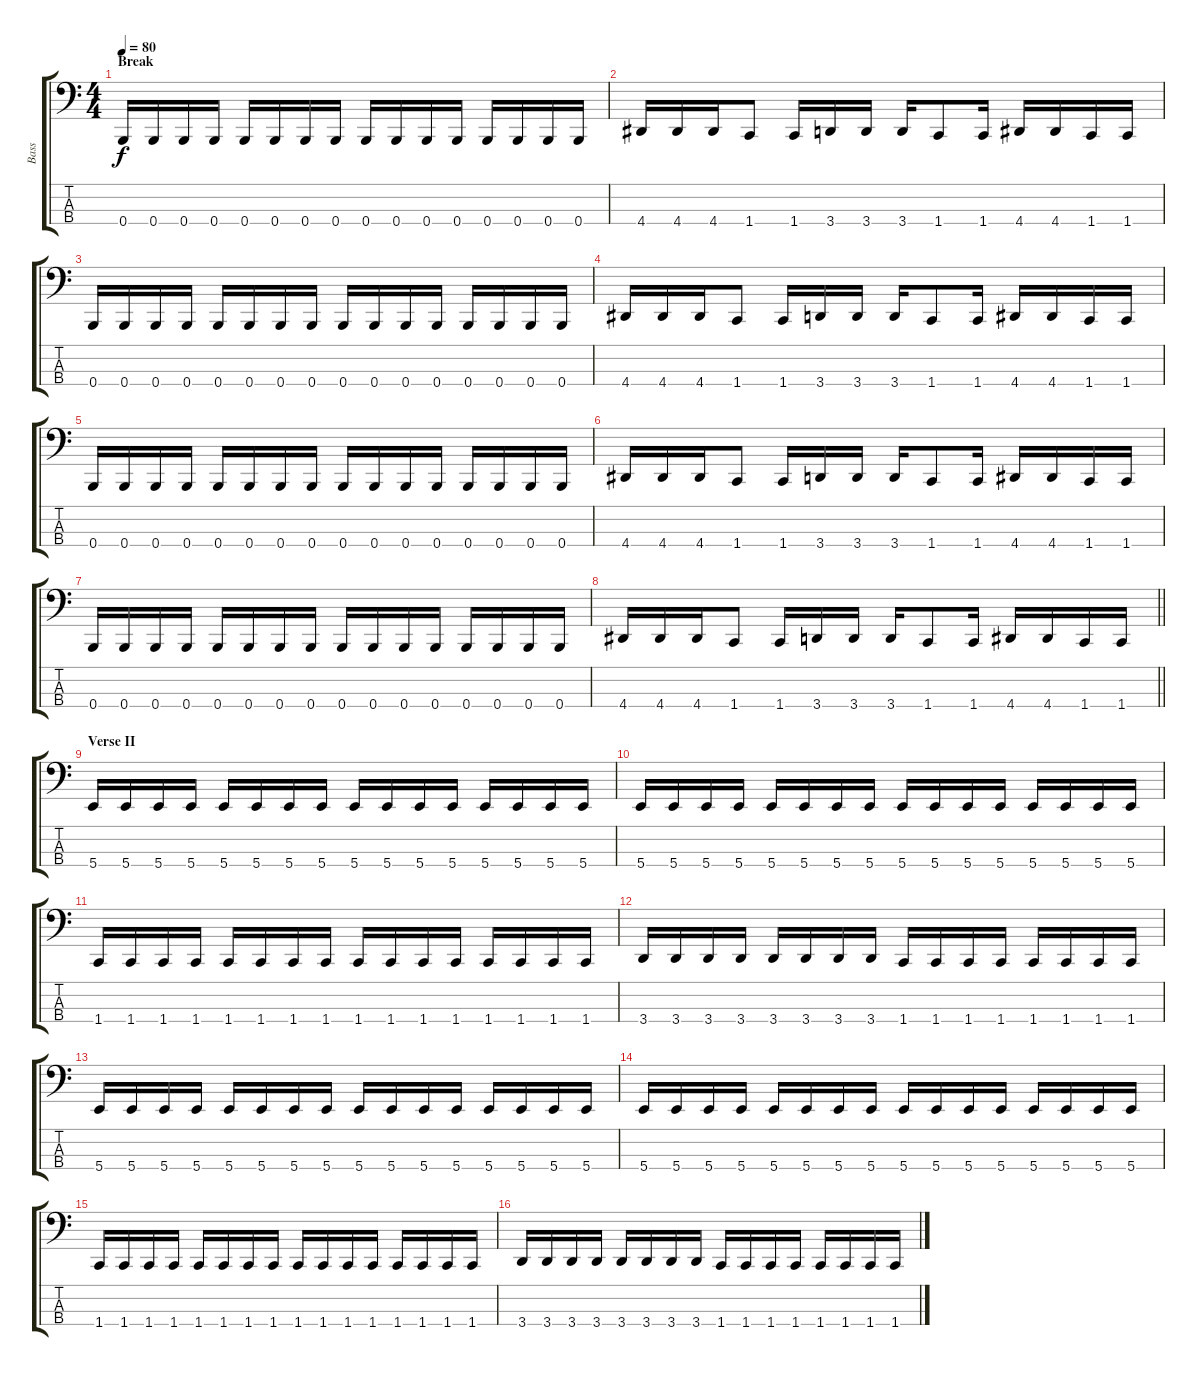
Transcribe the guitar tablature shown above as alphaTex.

\track ("Bass" "Bass") {instrument electricbasspick}
\staff {score tabs}
\tuning (E2 B1 Gb1 B0) {hide}
\ts (4 4)
\section ("" "Break")
\tempo 80
\clef f4
\ks c
0.4.16{dy f} 0.4.16 0.4.16 0.4.16 0.4.16 0.4.16 0.4.16 0.4.16 0.4.16 0.4.16 0.4.16 0.4.16 0.4.16 0.4.16 0.4.16 0.4.16 |
4.4.16 4.4.16 4.4.16 1.4.8 1.4.16 3.4.16 3.4.16 3.4.16 1.4.8 1.4.16 4.4.16 4.4.16 1.4.16 1.4.16 |
0.4.16 0.4.16 0.4.16 0.4.16 0.4.16 0.4.16 0.4.16 0.4.16 0.4.16 0.4.16 0.4.16 0.4.16 0.4.16 0.4.16 0.4.16 0.4.16 |
4.4.16 4.4.16 4.4.16 1.4.8 1.4.16 3.4.16 3.4.16 3.4.16 1.4.8 1.4.16 4.4.16 4.4.16 1.4.16 1.4.16 |
0.4.16 0.4.16 0.4.16 0.4.16 0.4.16 0.4.16 0.4.16 0.4.16 0.4.16 0.4.16 0.4.16 0.4.16 0.4.16 0.4.16 0.4.16 0.4.16 |
4.4.16 4.4.16 4.4.16 1.4.8 1.4.16 3.4.16 3.4.16 3.4.16 1.4.8 1.4.16 4.4.16 4.4.16 1.4.16 1.4.16 |
0.4.16 0.4.16 0.4.16 0.4.16 0.4.16 0.4.16 0.4.16 0.4.16 0.4.16 0.4.16 0.4.16 0.4.16 0.4.16 0.4.16 0.4.16 0.4.16 |
\barLineRight lightlight
4.4.16 4.4.16 4.4.16 1.4.8 1.4.16 3.4.16 3.4.16 3.4.16 1.4.8 1.4.16 4.4.16 4.4.16 1.4.16 1.4.16 |
\section ("" "Verse II")
5.4.16 5.4.16 5.4.16 5.4.16 5.4.16 5.4.16 5.4.16 5.4.16 5.4.16 5.4.16 5.4.16 5.4.16 5.4.16 5.4.16 5.4.16 5.4.16 |
5.4.16 5.4.16 5.4.16 5.4.16 5.4.16 5.4.16 5.4.16 5.4.16 5.4.16 5.4.16 5.4.16 5.4.16 5.4.16 5.4.16 5.4.16 5.4.16 |
1.4.16 1.4.16 1.4.16 1.4.16 1.4.16 1.4.16 1.4.16 1.4.16 1.4.16 1.4.16 1.4.16 1.4.16 1.4.16 1.4.16 1.4.16 1.4.16 |
3.4.16 3.4.16 3.4.16 3.4.16 3.4.16 3.4.16 3.4.16 3.4.16 1.4.16 1.4.16 1.4.16 1.4.16 1.4.16 1.4.16 1.4.16 1.4.16 |
5.4.16 5.4.16 5.4.16 5.4.16 5.4.16 5.4.16 5.4.16 5.4.16 5.4.16 5.4.16 5.4.16 5.4.16 5.4.16 5.4.16 5.4.16 5.4.16 |
5.4.16 5.4.16 5.4.16 5.4.16 5.4.16 5.4.16 5.4.16 5.4.16 5.4.16 5.4.16 5.4.16 5.4.16 5.4.16 5.4.16 5.4.16 5.4.16 |
1.4.16 1.4.16 1.4.16 1.4.16 1.4.16 1.4.16 1.4.16 1.4.16 1.4.16 1.4.16 1.4.16 1.4.16 1.4.16 1.4.16 1.4.16 1.4.16 |
3.4.16 3.4.16 3.4.16 3.4.16 3.4.16 3.4.16 3.4.16 3.4.16 1.4.16 1.4.16 1.4.16 1.4.16 1.4.16 1.4.16 1.4.16 1.4.16
